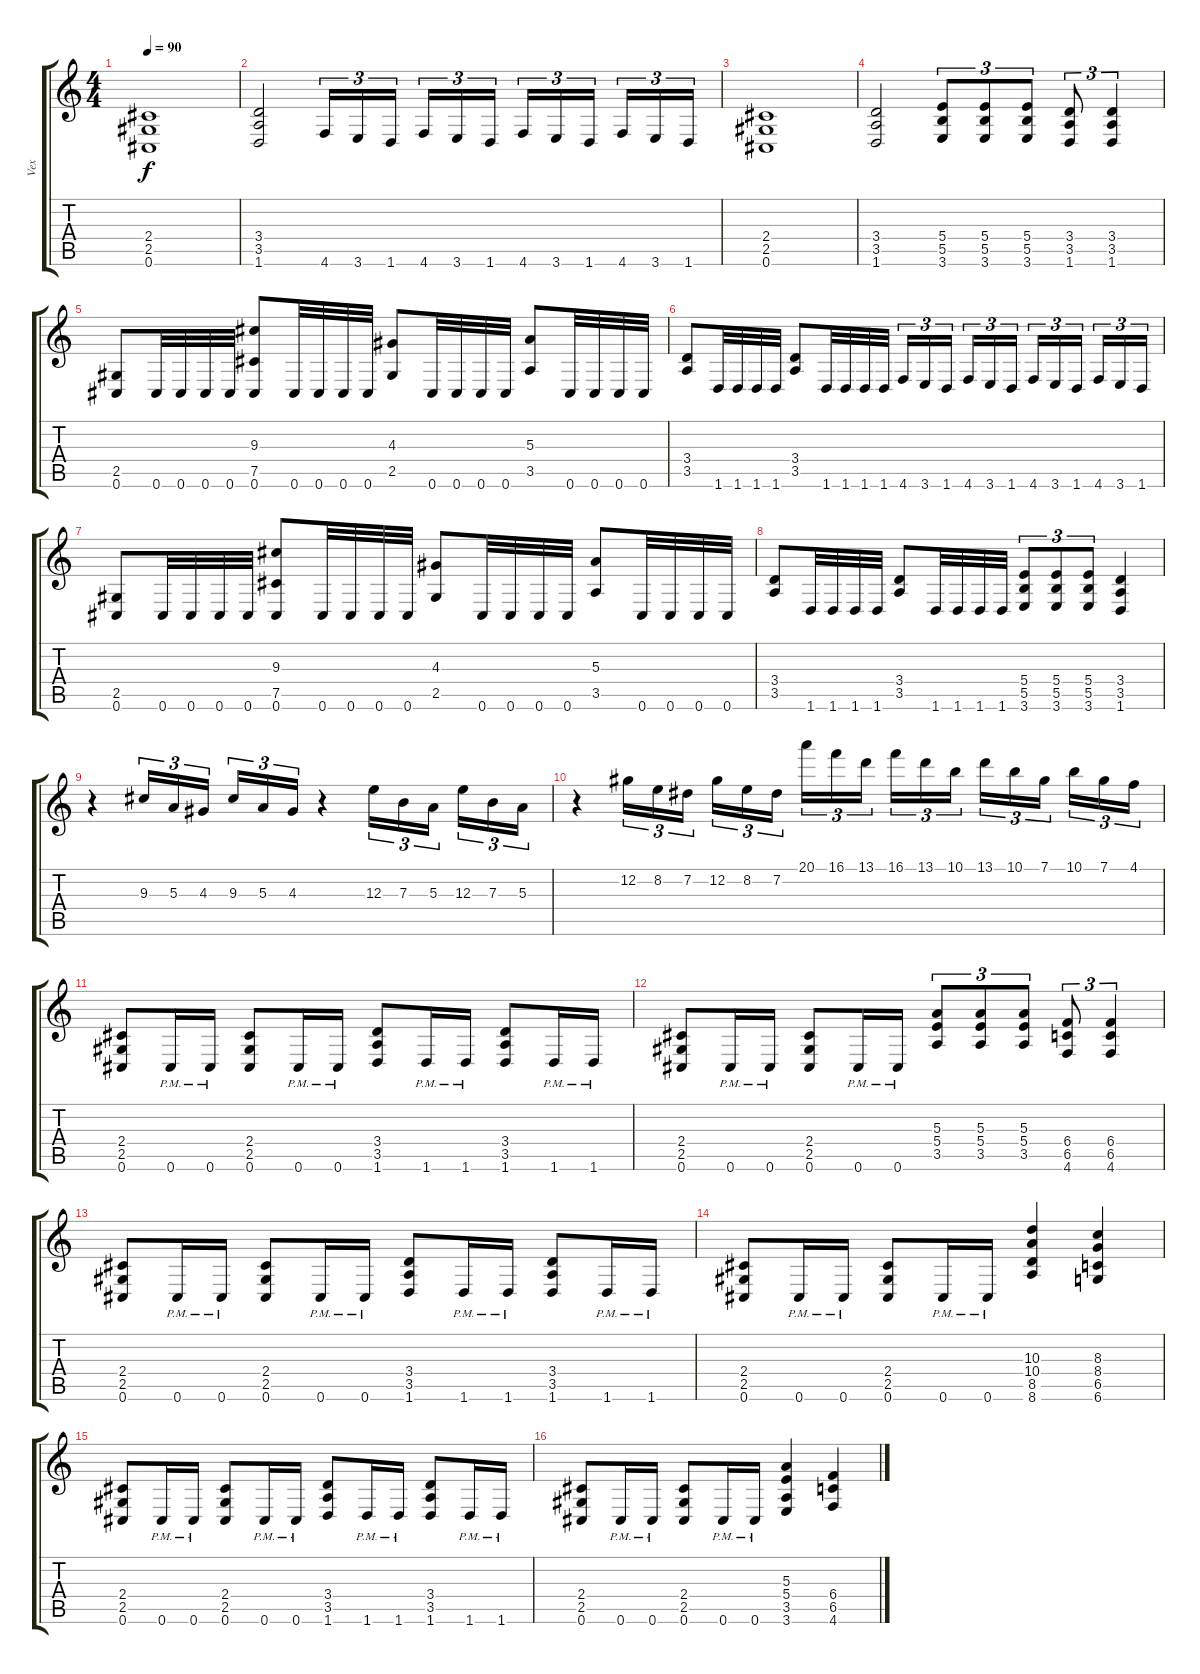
\track ("Vex" "Vex") {instrument distortionguitar}
\staff {score tabs}
\tuning (Db4 Ab3 E3 B2 Gb2 Db2) {hide}
\ts (4 4)
\tempo 90
\clef g2
\ks c
(2.4 2.5 0.6).1{dy f} |
(3.4 3.5 1.6).2 4.6.16{tu (3 2)} 3.6.16{tu (3 2)} 1.6.16{tu (3 2) beam splitsecondary} 4.6.16{tu (3 2)} 3.6.16{tu (3 2)} 1.6.16{tu (3 2)} 4.6.16{tu (3 2)} 3.6.16{tu (3 2)} 1.6.16{tu (3 2) beam splitsecondary} 4.6.16{tu (3 2)} 3.6.16{tu (3 2)} 1.6.16{tu (3 2)} |
(2.4 2.5 0.6).1 |
(3.4 3.5 1.6).2 (5.4 5.5 3.6).8{tu (3 2)} (5.4 5.5 3.6).8{tu (3 2)} (5.4 5.5 3.6).8{tu (3 2)} (3.4 3.5 1.6).8{tu (3 2)} (3.4 3.5 1.6).4{tu (3 2)} |
(2.5 0.6).8 0.6.32 0.6.32 0.6.32 0.6.32 (9.3 7.5 0.6).8 0.6.32 0.6.32 0.6.32 0.6.32 (4.3 2.5).8 0.6.32 0.6.32 0.6.32 0.6.32 (5.3 3.5).8 0.6.32 0.6.32 0.6.32 0.6.32 |
(3.4 3.5).8 1.6.32 1.6.32 1.6.32 1.6.32 (3.4 3.5).8 1.6.32 1.6.32 1.6.32 1.6.32 4.6.16{tu (3 2)} 3.6.16{tu (3 2)} 1.6.16{tu (3 2) beam splitsecondary} 4.6.16{tu (3 2)} 3.6.16{tu (3 2)} 1.6.16{tu (3 2)} 4.6.16{tu (3 2)} 3.6.16{tu (3 2)} 1.6.16{tu (3 2) beam splitsecondary} 4.6.16{tu (3 2)} 3.6.16{tu (3 2)} 1.6.16{tu (3 2)} |
(2.5 0.6).8 0.6.32 0.6.32 0.6.32 0.6.32 (9.3 7.5 0.6).8 0.6.32 0.6.32 0.6.32 0.6.32 (4.3 2.5).8 0.6.32 0.6.32 0.6.32 0.6.32 (5.3 3.5).8 0.6.32 0.6.32 0.6.32 0.6.32 |
(3.4 3.5).8 1.6.32 1.6.32 1.6.32 1.6.32 (3.4 3.5).8 1.6.32 1.6.32 1.6.32 1.6.32 (5.4 5.5 3.6).8{tu (3 2)} (5.4 5.5 3.6).8{tu (3 2)} (5.4 5.5 3.6).8{tu (3 2)} (3.4 3.5 1.6).4 |
r.4 9.3.16{tu (3 2)} 5.3.16{tu (3 2)} 4.3.16{tu (3 2) beam splitsecondary} 9.3.16{tu (3 2)} 5.3.16{tu (3 2)} 4.3.16{tu (3 2)} r.4 12.3.16{tu (3 2)} 7.3.16{tu (3 2)} 5.3.16{tu (3 2) beam splitsecondary} 12.3.16{tu (3 2)} 7.3.16{tu (3 2)} 5.3.16{tu (3 2)} |
r.4 12.2.16{tu (3 2)} 8.2.16{tu (3 2)} 7.2.16{tu (3 2) beam splitsecondary} 12.2.16{tu (3 2)} 8.2.16{tu (3 2)} 7.2.16{tu (3 2)} 20.1.16{tu (3 2)} 16.1.16{tu (3 2)} 13.1.16{tu (3 2) beam splitsecondary} 16.1.16{tu (3 2)} 13.1.16{tu (3 2)} 10.1.16{tu (3 2)} 13.1.16{tu (3 2)} 10.1.16{tu (3 2)} 7.1.16{tu (3 2) beam splitsecondary} 10.1.16{tu (3 2)} 7.1.16{tu (3 2)} 4.1.16{tu (3 2)} |
(2.4 2.5 0.6).8 0.6{pm}.16 0.6{pm}.16 (2.4 2.5 0.6).8 0.6{pm}.16 0.6{pm}.16 (3.4 3.5 1.6).8 1.6{pm}.16 1.6{pm}.16 (3.4 3.5 1.6).8 1.6{pm}.16 1.6{pm}.16 |
(2.4 2.5 0.6).8 0.6{pm}.16 0.6{pm}.16 (2.4 2.5 0.6).8 0.6{pm}.16 0.6{pm}.16 (5.3 5.4 3.5).8{tu (3 2)} (5.3 5.4 3.5).8{tu (3 2)} (5.3 5.4 3.5).8{tu (3 2)} (6.4 6.5 4.6).8{tu (3 2)} (6.4 6.5 4.6).4{tu (3 2)} |
(2.4 2.5 0.6).8 0.6{pm}.16 0.6{pm}.16 (2.4 2.5 0.6).8 0.6{pm}.16 0.6{pm}.16 (3.4 3.5 1.6).8 1.6{pm}.16 1.6{pm}.16 (3.4 3.5 1.6).8 1.6{pm}.16 1.6{pm}.16 |
(2.4 2.5 0.6).8 0.6{pm}.16 0.6{pm}.16 (2.4 2.5 0.6).8 0.6{pm}.16 0.6{pm}.16 (10.3 10.4 8.5 8.6).4 (8.3 8.4 6.5 6.6).4 |
(2.4 2.5 0.6).8 0.6{pm}.16 0.6{pm}.16 (2.4 2.5 0.6).8 0.6{pm}.16 0.6{pm}.16 (3.4 3.5 1.6).8 1.6{pm}.16 1.6{pm}.16 (3.4 3.5 1.6).8 1.6{pm}.16 1.6{pm}.16 |
(2.4 2.5 0.6).8 0.6{pm}.16 0.6{pm}.16 (2.4 2.5 0.6).8 0.6{pm}.16 0.6{pm}.16 (5.3 5.4 3.5 3.6).4 (6.4 6.5 4.6).4
